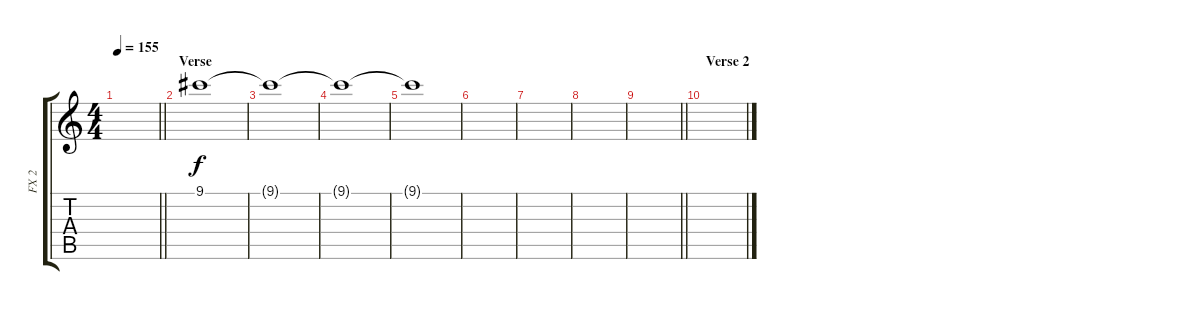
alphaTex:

\track ("FX 2" "FX 2") {instrument guitarharmonics}
\staff {score tabs}
\tuning (E4 B3 G3 D3 A2 E2) {hide}
\ts (4 4)
\tempo 155
\clef g2
\barLineRight lightlight
\ks c
|
\section ("" "Verse ")
9.1.1 |
9.1{t}.1 |
9.1{t}.1 |
9.1{t}.1 |
|
|
|
\barLineRight lightlight
|
\section ("" "Verse 2")
